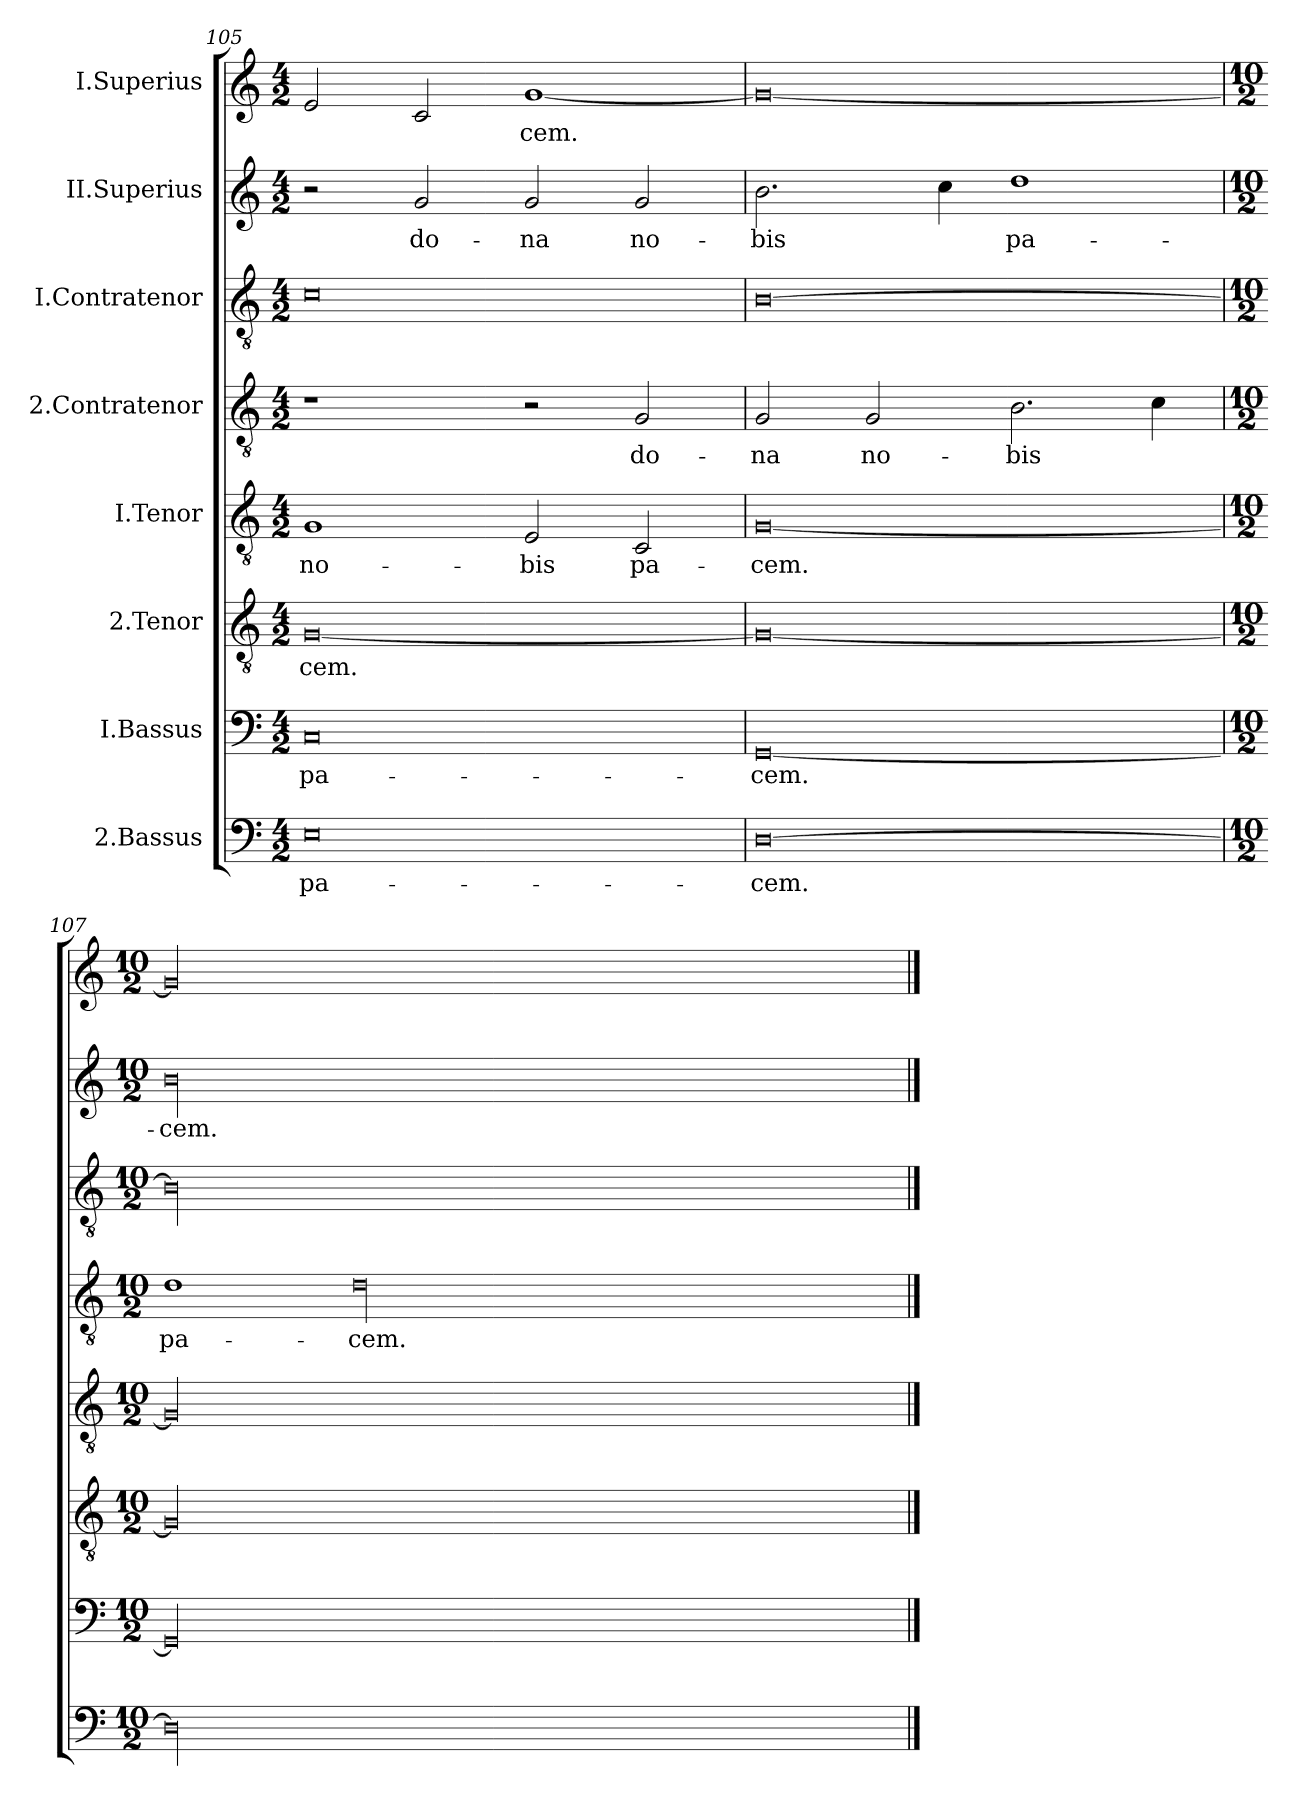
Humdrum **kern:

**kern	**text	**kern	**text	**kern	**text	**kern	**text	**kern	**text	**kern	**kern	**text	**kern	**text
*part8	*part8	*part7	*part7	*part6	*part6	*part5	*part5	*part4	*part4	*part3	*part2	*part2	*part1	*part1
*staff8	*staff8	*staff7	*staff7	*staff6	*staff6	*staff5	*staff5	*staff4	*staff4	*staff3	*staff2	*staff2	*staff1	*staff1
*I"2.Bassus	*	*I"I.Bassus	*	*I"2.Tenor	*	*I"I.Tenor	*	*I"2.Contratenor	*	*I"I.Contratenor	*I"II.Superius	*	*I"I.Superius	*
*clefF4	*	*clefF4	*	*clefGv2	*	*clefGv2	*	*clefGv2	*	*clefGv2	*clefG2	*	*clefG2	*
*k[]	*	*k[]	*	*k[]	*	*k[]	*	*k[]	*	*k[]	*k[]	*	*k[]	*
*M4/2	*	*M4/2	*	*M4/2	*	*M4/2	*	*M4/2	*	*M4/2	*M4/2	*	*M4/2	*
=105	=105	=105	=105	=105	=105	=105	=105	=105	=105	=105	=105	=105	=105	=105
0E\	pa-	0C/	pa-	[0G/	-cem.	1G/	no-	1r	.	0c\	2r	.	2e/	.
.	.	.	.	.	.	.	.	.	.	.	2g/	do-	2c/	.
.	.	.	.	.	.	2E/	-bis	2r	.	.	2g/	-na	[1g/	-cem.
.	.	.	.	.	.	2C/	pa-	2G/	do-	.	2g/	no-	.	.
=106	=106	=106	=106	=106	=106	=106	=106	=106	=106	=106	=106	=106	=106	=106
[0D\	-cem.	[0GG/	-cem.	0G/_	.	[0G/	-cem.	2G/	-na	[0B\	2.b\	-bis	0g/_	.
.	.	.	.	.	.	.	.	2G/	no-	.	.	.	.	.
.	.	.	.	.	.	.	.	.	.	.	4cc\	.	.	.
.	.	.	.	.	.	.	.	2.B\	-bis	.	1dd\	pa-	.	.
.	.	.	.	.	.	.	.	4c\	.	.	.	.	.	.
=107	=107	=107	=107	=107	=107	=107	=107	=107	=107	=107	=107	=107	=107	=107
*M10/2	*	*M10/2	*	*M10/2	*	*M10/2	*	*M10/2	*	*M10/2	*M10/2	*	*M10/2	*
00D\]	.	00GG/]	.	00G/]	.	00G/]	.	1d\	pa-	00B\]	00b\	-cem.	00g/]	.
.	.	.	.	.	.	.	.	00d\	-cem.	.	.	.	.	.
1ryy	.	1ryy	.	1ryy	.	1ryy	.	.	.	1ryy	1ryy	.	1ryy	.
==	==	==	==	==	==	==	==	==	==	==	==	==	==	==
*-	*-	*-	*-	*-	*-	*-	*-	*-	*-	*-	*-	*-	*-	*-
